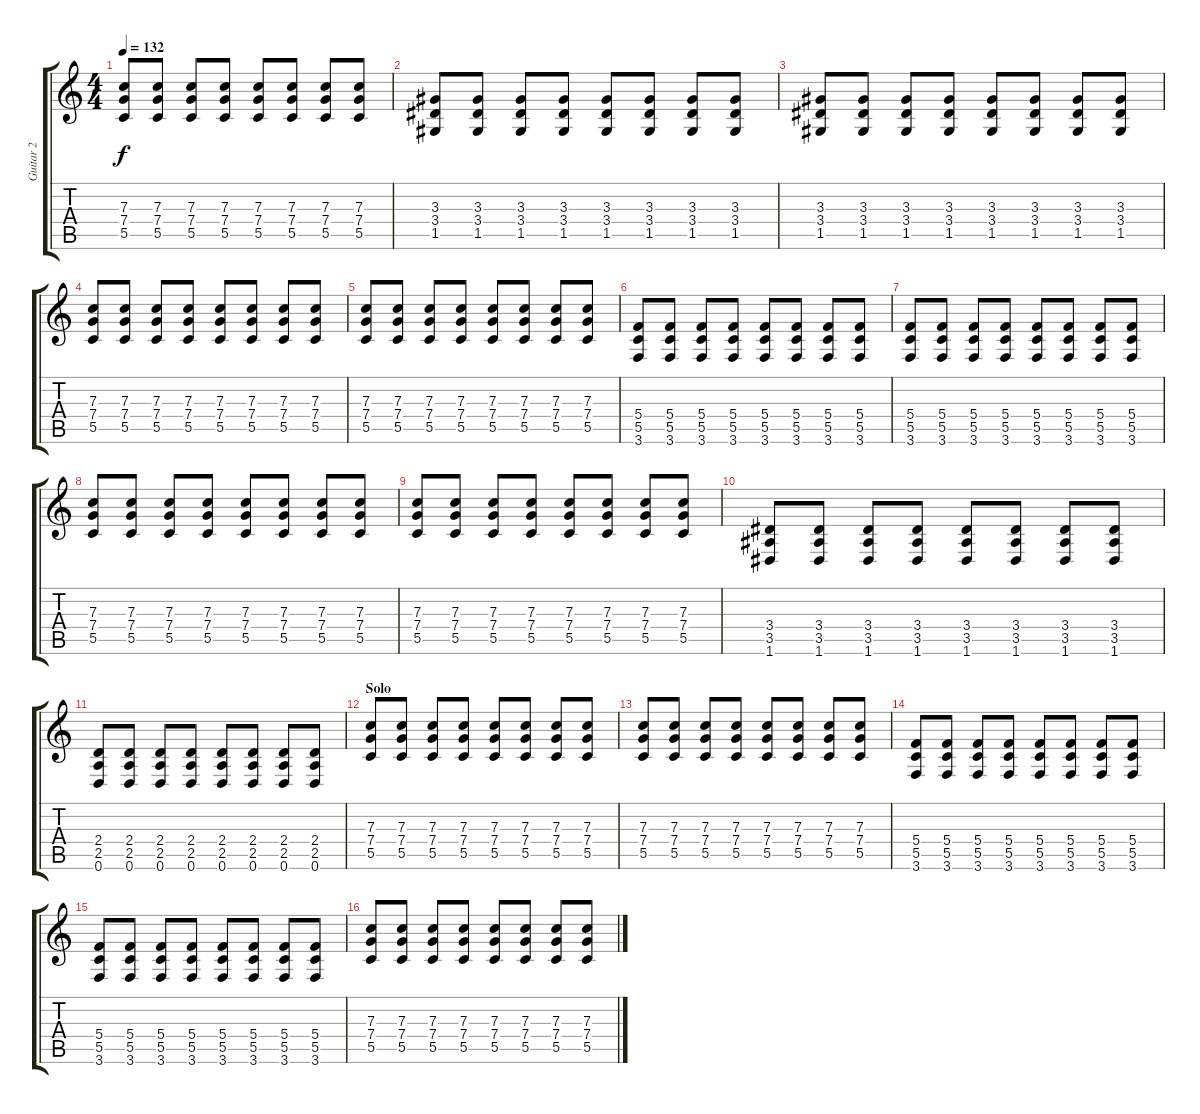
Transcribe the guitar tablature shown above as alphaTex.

\track ("Guitar 2" "Guitar 2") {instrument acousticguitarsteel}
\staff {score tabs}
\tuning (D4 A3 F3 C3 G2 D2) {hide}
\ts (4 4)
\tempo 132
\clef g2
\ks c
(7.3 7.4 5.5).8{dy f} (7.3 7.4 5.5).8 (7.3 7.4 5.5).8 (7.3 7.4 5.5).8 (7.3 7.4 5.5).8 (7.3 7.4 5.5).8 (7.3 7.4 5.5).8 (7.3 7.4 5.5).8 |
(3.3 3.4 1.5).8 (3.3 3.4 1.5).8 (3.3 3.4 1.5).8 (3.3 3.4 1.5).8 (3.3 3.4 1.5).8 (3.3 3.4 1.5).8 (3.3 3.4 1.5).8 (3.3 3.4 1.5).8 |
(3.3 3.4 1.5).8 (3.3 3.4 1.5).8 (3.3 3.4 1.5).8 (3.3 3.4 1.5).8 (3.3 3.4 1.5).8 (3.3 3.4 1.5).8 (3.3 3.4 1.5).8 (3.3 3.4 1.5).8 |
(7.3 7.4 5.5).8 (7.3 7.4 5.5).8 (7.3 7.4 5.5).8 (7.3 7.4 5.5).8 (7.3 7.4 5.5).8 (7.3 7.4 5.5).8 (7.3 7.4 5.5).8 (7.3 7.4 5.5).8 |
(7.3 7.4 5.5).8 (7.3 7.4 5.5).8 (7.3 7.4 5.5).8 (7.3 7.4 5.5).8 (7.3 7.4 5.5).8 (7.3 7.4 5.5).8 (7.3 7.4 5.5).8 (7.3 7.4 5.5).8 |
(5.4 5.5 3.6).8 (5.4 5.5 3.6).8 (5.4 5.5 3.6).8 (5.4 5.5 3.6).8 (5.4 5.5 3.6).8 (5.4 5.5 3.6).8 (5.4 5.5 3.6).8 (5.4 5.5 3.6).8 |
(5.4 5.5 3.6).8 (5.4 5.5 3.6).8 (5.4 5.5 3.6).8 (5.4 5.5 3.6).8 (5.4 5.5 3.6).8 (5.4 5.5 3.6).8 (5.4 5.5 3.6).8 (5.4 5.5 3.6).8 |
(7.3 7.4 5.5).8 (7.3 7.4 5.5).8 (7.3 7.4 5.5).8 (7.3 7.4 5.5).8 (7.3 7.4 5.5).8 (7.3 7.4 5.5).8 (7.3 7.4 5.5).8 (7.3 7.4 5.5).8 |
(7.3 7.4 5.5).8 (7.3 7.4 5.5).8 (7.3 7.4 5.5).8 (7.3 7.4 5.5).8 (7.3 7.4 5.5).8 (7.3 7.4 5.5).8 (7.3 7.4 5.5).8 (7.3 7.4 5.5).8 |
(3.4 3.5 1.6).8 (3.4 3.5 1.6).8 (3.4 3.5 1.6).8 (3.4 3.5 1.6).8 (3.4 3.5 1.6).8 (3.4 3.5 1.6).8 (3.4 3.5 1.6).8 (3.4 3.5 1.6).8 |
(2.4 2.5 0.6).8 (2.4 2.5 0.6).8 (2.4 2.5 0.6).8 (2.4 2.5 0.6).8 (2.4 2.5 0.6).8 (2.4 2.5 0.6).8 (2.4 2.5 0.6).8 (2.4 2.5 0.6).8 |
\section ("" "Solo")
(7.3 7.4 5.5).8{volume 13 instrument distortionguitar} (7.3 7.4 5.5).8 (7.3 7.4 5.5).8 (7.3 7.4 5.5).8 (7.3 7.4 5.5).8 (7.3 7.4 5.5).8 (7.3 7.4 5.5).8 (7.3 7.4 5.5).8 |
(7.3 7.4 5.5).8 (7.3 7.4 5.5).8 (7.3 7.4 5.5).8 (7.3 7.4 5.5).8 (7.3 7.4 5.5).8 (7.3 7.4 5.5).8 (7.3 7.4 5.5).8 (7.3 7.4 5.5).8 |
(5.4 5.5 3.6).8 (5.4 5.5 3.6).8 (5.4 5.5 3.6).8 (5.4 5.5 3.6).8 (5.4 5.5 3.6).8 (5.4 5.5 3.6).8 (5.4 5.5 3.6).8 (5.4 5.5 3.6).8 |
(5.4 5.5 3.6).8 (5.4 5.5 3.6).8 (5.4 5.5 3.6).8 (5.4 5.5 3.6).8 (5.4 5.5 3.6).8 (5.4 5.5 3.6).8 (5.4 5.5 3.6).8 (5.4 5.5 3.6).8 |
(7.3 7.4 5.5).8 (7.3 7.4 5.5).8 (7.3 7.4 5.5).8 (7.3 7.4 5.5).8 (7.3 7.4 5.5).8 (7.3 7.4 5.5).8 (7.3 7.4 5.5).8 (7.3 7.4 5.5).8
